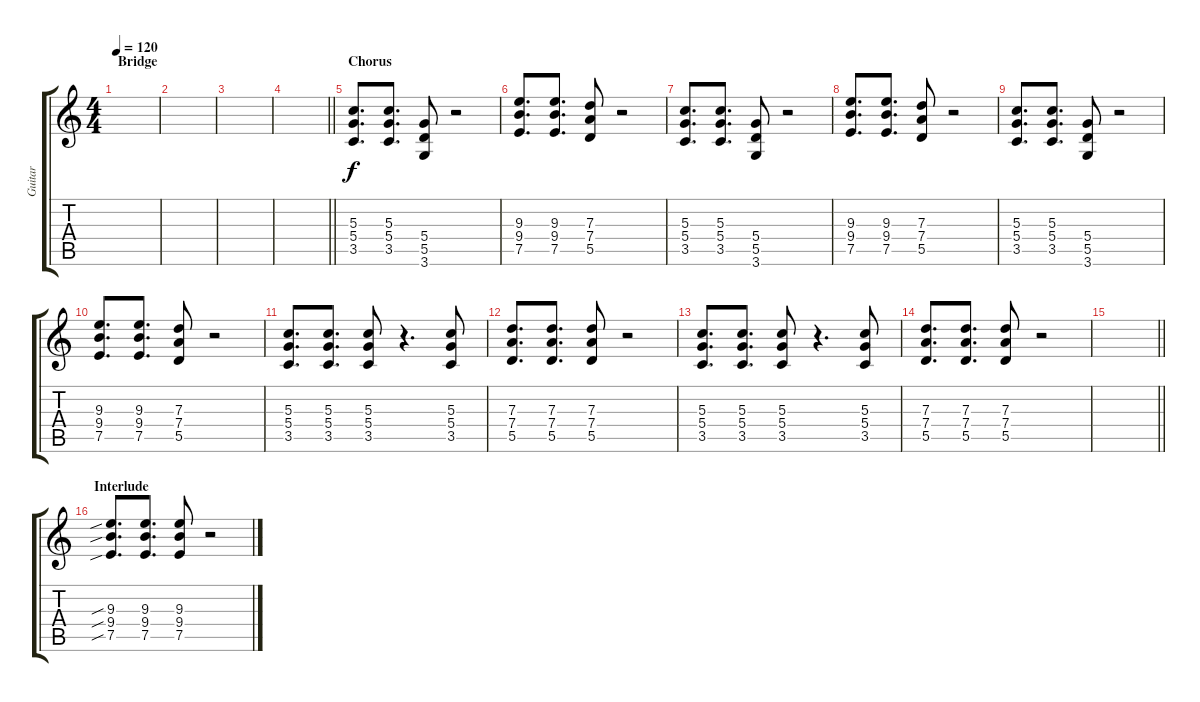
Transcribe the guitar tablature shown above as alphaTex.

\track ("Guitar" "Guitar") {instrument acousticguitarsteel}
\staff {score tabs}
\tuning (E4 B3 G3 D3 A2 E2) {hide}
\ts (4 4)
\section ("" "Bridge")
\tempo 120
\clef g2
\ks c
|
|
|
\barLineRight lightlight
|
\section ("" "Chorus")
(5.3 5.4 3.5).8{d volume 13 instrument distortionguitar} (5.3 5.4 3.5).8{d} (5.4 5.5 3.6).8 r.2 |
(9.3 9.4 7.5).8{d} (9.3 9.4 7.5).8{d} (7.3 7.4 5.5).8 r.2 |
(5.3 5.4 3.5).8{d} (5.3 5.4 3.5).8{d} (5.4 5.5 3.6).8 r.2 |
(9.3 9.4 7.5).8{d} (9.3 9.4 7.5).8{d} (7.3 7.4 5.5).8 r.2 |
(5.3 5.4 3.5).8{d} (5.3 5.4 3.5).8{d} (5.4 5.5 3.6).8 r.2 |
(9.3 9.4 7.5).8{d} (9.3 9.4 7.5).8{d} (7.3 7.4 5.5).8 r.2 |
(5.3 5.4 3.5).8{d} (5.3 5.4 3.5).8{d} (5.3 5.4 3.5).8 r.4{d} (5.3 5.4 3.5).8 |
(7.3 7.4 5.5).8{d} (7.3 7.4 5.5).8{d} (7.3 7.4 5.5).8 r.2 |
(5.3 5.4 3.5).8{d} (5.3 5.4 3.5).8{d} (5.3 5.4 3.5).8 r.4{d} (5.3 5.4 3.5).8 |
(7.3 7.4 5.5).8{d} (7.3 7.4 5.5).8{d} (7.3 7.4 5.5).8 r.2 |
\barLineRight lightlight
|
\section ("" "Interlude")
(9.3{sib} 9.4{sib} 7.5{sib}).8{d} (9.3 9.4 7.5).8{d} (9.3 9.4 7.5).8 r.2
